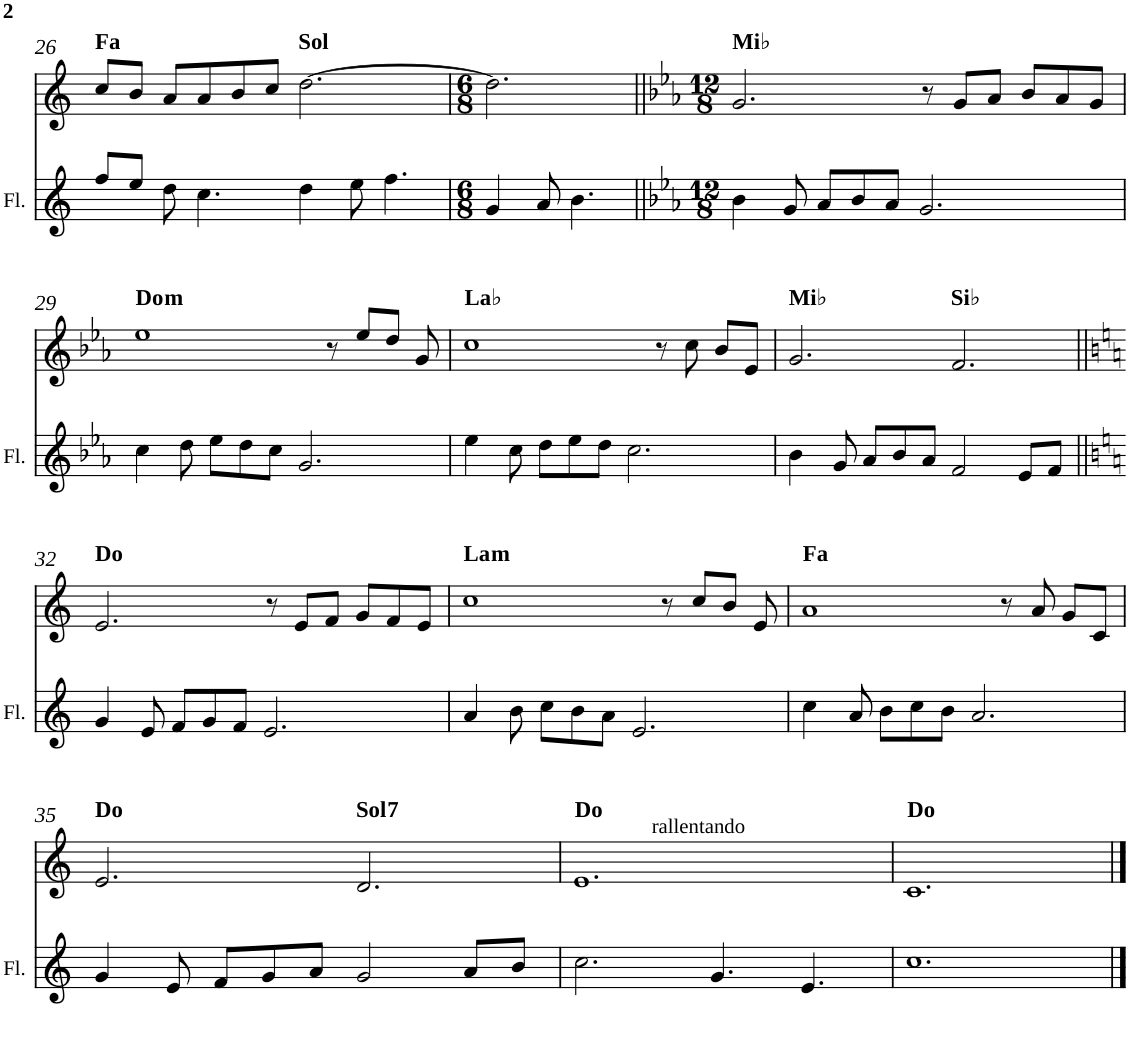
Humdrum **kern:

**kern	**kern	**harte
*part2	*part1	*part1
*staff2	*staff1	*
*I"Flauto	*I"Piano	*
*I'Fl.	*	*
!!LO:PB:g=z
*clefG2	*clefG2	*
*k[]	*k[]	*
*M12/8	*M12/8	*
=26	=26	=26
8ff/L	8cc/L	F:maj
8ee/J	8b/J	.
8dd\	8a/L	.
4.cc\	8a/	.
.	8b/	.
.	8cc/J	.
4dd\	[2.dd\	G:maj
8ee\	.	.
4.ff\	.	.
=27	=27	=27
*M6/8	*M6/8	*
4g/	2.dd\]	.
8a/	.	.
4.b\	.	.
=28||	=28||	=28||
*k[b-e-a-]	*k[b-e-a-]	*
*M12/8	*M12/8	*
4b-\	2.g/	Eb:maj
8g/	.	.
8a-/L	.	.
8b-/	.	.
8a-/J	.	.
2.g/	8r	.
.	8g/L	.
.	8a-/J	.
.	8b-/L	.
.	8a-/	.
.	8g/J	.
!!LO:LB:g=z
=29	=29	=29
!	!	!LO:H:kt=m
4cc\	1ee-	C:min
8dd\	.	.
8ee-\L	.	.
8dd\	.	.
8cc\J	.	.
2.g/	.	.
.	8r	.
.	8ee-/L	.
.	8dd/J	.
.	8g/	.
=30	=30	=30
4ee-\	1cc	Ab:maj
8cc\	.	.
8dd\L	.	.
8ee-\	.	.
8dd\J	.	.
2.cc\	.	.
.	8r	.
.	8cc\	.
.	8b-/L	.
.	8e-/J	.
=31	=31	=31
4b-\	2.g/	Eb:maj
8g/	.	.
8a-/L	.	.
8b-/	.	.
8a-/J	.	.
2f/	2.f/	Bb:maj
8e-/L	.	.
8f/J	.	.
!!LO:LB:g=z
=32||	=32||	=32||
*k[]	*k[]	*
4g/	2.e/	C:maj
8e/	.	.
8f/L	.	.
8g/	.	.
8f/J	.	.
2.e/	8r	.
.	8e/L	.
.	8f/J	.
.	8g/L	.
.	8f/	.
.	8e/J	.
=33	=33	=33
!	!	!LO:H:kt=m
4a/	1cc	A:min
8b\	.	.
8cc\L	.	.
8b\	.	.
8a\J	.	.
2.e/	.	.
.	8r	.
.	8cc/L	.
.	8b/J	.
.	8e/	.
=34	=34	=34
4cc\	1a	F:maj
8a/	.	.
8b\L	.	.
8cc\	.	.
8b\J	.	.
2.a/	.	.
.	8r	.
.	8a/	.
.	8g/L	.
.	8c/J	.
!!LO:LB:g=z
=35	=35	=35
4g/	2.e/	C:maj
8e/	.	.
8f/L	.	.
8g/	.	.
8a/J	.	.
!	!	!LO:H:kt=7
2g/	2.d/	G:7
8a/L	.	.
8b/J	.	.
=36	=36	=36
!	!LO:TX:a:t=rallentando	!
2.cc\	1.e	C:maj
4.g/	.	.
4.e/	.	.
=37	=37	=37
1.cc	1.c	C:maj
==	==	==
*-	*-	*-
